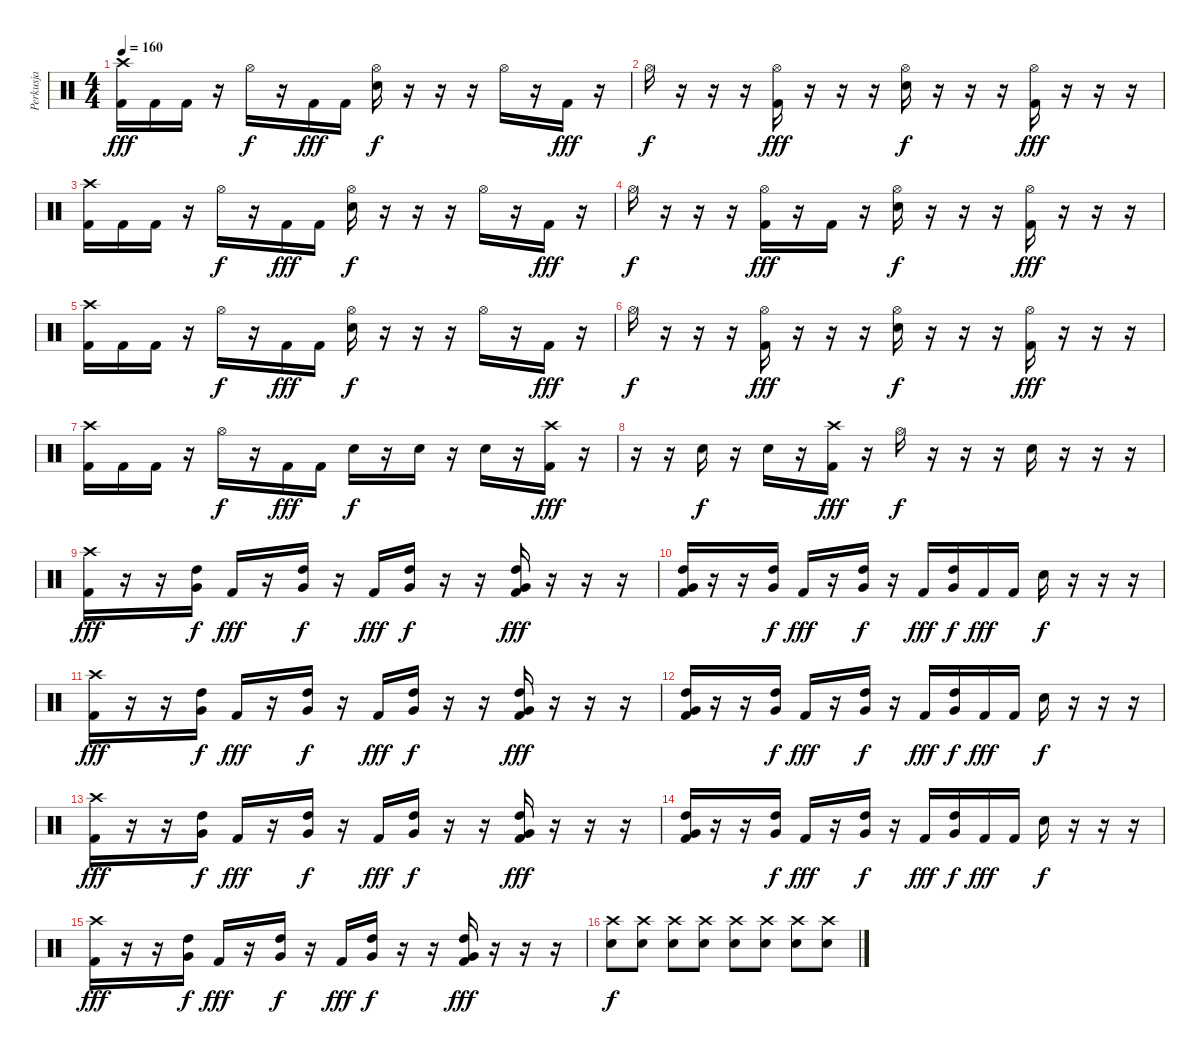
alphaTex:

\track ("Perkusja" "Perkusja") {instrument percussion}
\staff {score}
\articulation defaults
\ts (4 4)
\tempo 160
\clef neutral
\ks c
("Crash high (hit)" "Kick (hit) 2").16{dy fff} "Kick (hit) 2".16 "Kick (hit) 2".16 r.16 "Hi-Hat (open)".16{dy f} r.16 "Kick (hit) 2".16{dy fff} "Kick (hit) 2".16 ("Hi-Hat (open)" "Electric Snare (hit)").16{dy f} r.16 r.16 r.16 "Hi-Hat (open)".16 r.16 "Kick (hit) 2".16{dy fff} r.16 |
"Hi-Hat (open)".16{dy f} r.16 r.16 r.16 ("Hi-Hat (open)" "Kick (hit) 2").16{dy fff} r.16 r.16 r.16 ("Hi-Hat (open)" "Electric Snare (hit)").16{dy f} r.16 r.16 r.16 ("Hi-Hat (open)" "Kick (hit) 2").16{dy fff} r.16 r.16 r.16 |
("Crash high (hit)" "Kick (hit) 2").16 "Kick (hit) 2".16 "Kick (hit) 2".16 r.16 "Hi-Hat (open)".16{dy f} r.16 "Kick (hit) 2".16{dy fff} "Kick (hit) 2".16 ("Hi-Hat (open)" "Electric Snare (hit)").16{dy f} r.16 r.16 r.16 "Hi-Hat (open)".16 r.16 "Kick (hit) 2".16{dy fff} r.16 |
"Hi-Hat (open)".16{dy f} r.16 r.16 r.16 ("Hi-Hat (open)" "Kick (hit) 2").16{dy fff} r.16 "Kick (hit) 2".16 r.16 ("Hi-Hat (open)" "Electric Snare (hit)").16{dy f} r.16 r.16 r.16 ("Hi-Hat (open)" "Kick (hit) 2").16{dy fff} r.16 r.16 r.16 |
("Crash high (hit)" "Kick (hit) 2").16 "Kick (hit) 2".16 "Kick (hit) 2".16 r.16 "Hi-Hat (open)".16{dy f} r.16 "Kick (hit) 2".16{dy fff} "Kick (hit) 2".16 ("Hi-Hat (open)" "Electric Snare (hit)").16{dy f} r.16 r.16 r.16 "Hi-Hat (open)".16 r.16 "Kick (hit) 2".16{dy fff} r.16 |
"Hi-Hat (open)".16{dy f} r.16 r.16 r.16 ("Hi-Hat (open)" "Kick (hit) 2").16{dy fff} r.16 r.16 r.16 ("Hi-Hat (open)" "Electric Snare (hit)").16{dy f} r.16 r.16 r.16 ("Hi-Hat (open)" "Kick (hit) 2").16{dy fff} r.16 r.16 r.16 |
("Crash high (hit)" "Kick (hit) 2").16 "Kick (hit) 2".16 "Kick (hit) 2".16 r.16 "Hi-Hat (open)".16{dy f} r.16 "Kick (hit) 2".16{dy fff} "Kick (hit) 2".16 "Electric Snare (hit)".16{dy f} r.16 "Electric Snare (hit)".16 r.16 "Electric Snare (hit)".16 r.16 ("Crash high (hit)" "Kick (hit) 2").16{dy fff} r.16 |
r.16 r.16 "Electric Snare (hit)".16{dy f} r.16 "Electric Snare (hit)".16 r.16 ("Crash high (hit)" "Kick (hit) 2").16{dy fff} r.16 "Hi-Hat (open)".16{dy f} r.16 r.16 r.16 "Electric Snare (hit)".16 r.16 r.16 r.16 |
("Crash high (hit)" "Kick (hit) 2").16{dy fff} r.16 r.16 ("High Tom (hit)" "Very Low Tom (hit)").16{dy f} "Kick (hit) 2".16{dy fff} r.16 ("High Tom (hit)" "Very Low Tom (hit)").16{dy f} r.16 "Kick (hit) 2".16{dy fff} ("High Tom (hit)" "Very Low Tom (hit)").16{dy f} r.16 r.16 ("High Tom (hit)" "Very Low Tom (hit)" "Kick (hit) 2").16{dy fff} r.16 r.16 r.16 |
("High Tom (hit)" "Very Low Tom (hit)" "Kick (hit) 2").16 r.16 r.16 ("High Tom (hit)" "Very Low Tom (hit)").16{dy f} "Kick (hit) 2".16{dy fff} r.16 ("High Tom (hit)" "Very Low Tom (hit)").16{dy f} r.16 "Kick (hit) 2".16{dy fff} ("High Tom (hit)" "Very Low Tom (hit)").16{dy f} "Kick (hit) 2".16{dy fff} "Kick (hit) 2".16 "Electric Snare (hit)".16{dy f} r.16 r.16 r.16 |
("Crash high (hit)" "Kick (hit) 2").16{dy fff} r.16 r.16 ("High Tom (hit)" "Very Low Tom (hit)").16{dy f} "Kick (hit) 2".16{dy fff} r.16 ("High Tom (hit)" "Very Low Tom (hit)").16{dy f} r.16 "Kick (hit) 2".16{dy fff} ("High Tom (hit)" "Very Low Tom (hit)").16{dy f} r.16 r.16 ("High Tom (hit)" "Very Low Tom (hit)" "Kick (hit) 2").16{dy fff} r.16 r.16 r.16 |
("High Tom (hit)" "Very Low Tom (hit)" "Kick (hit) 2").16 r.16 r.16 ("High Tom (hit)" "Very Low Tom (hit)").16{dy f} "Kick (hit) 2".16{dy fff} r.16 ("High Tom (hit)" "Very Low Tom (hit)").16{dy f} r.16 "Kick (hit) 2".16{dy fff} ("High Tom (hit)" "Very Low Tom (hit)").16{dy f} "Kick (hit) 2".16{dy fff} "Kick (hit) 2".16 "Electric Snare (hit)".16{dy f} r.16 r.16 r.16 |
("Crash high (hit)" "Kick (hit) 2").16{dy fff} r.16 r.16 ("High Tom (hit)" "Very Low Tom (hit)").16{dy f} "Kick (hit) 2".16{dy fff} r.16 ("High Tom (hit)" "Very Low Tom (hit)").16{dy f} r.16 "Kick (hit) 2".16{dy fff} ("High Tom (hit)" "Very Low Tom (hit)").16{dy f} r.16 r.16 ("High Tom (hit)" "Very Low Tom (hit)" "Kick (hit) 2").16{dy fff} r.16 r.16 r.16 |
("High Tom (hit)" "Very Low Tom (hit)" "Kick (hit) 2").16 r.16 r.16 ("High Tom (hit)" "Very Low Tom (hit)").16{dy f} "Kick (hit) 2".16{dy fff} r.16 ("High Tom (hit)" "Very Low Tom (hit)").16{dy f} r.16 "Kick (hit) 2".16{dy fff} ("High Tom (hit)" "Very Low Tom (hit)").16{dy f} "Kick (hit) 2".16{dy fff} "Kick (hit) 2".16 "Electric Snare (hit)".16{dy f} r.16 r.16 r.16 |
("Crash high (hit)" "Kick (hit) 2").16{dy fff} r.16 r.16 ("High Tom (hit)" "Very Low Tom (hit)").16{dy f} "Kick (hit) 2".16{dy fff} r.16 ("High Tom (hit)" "Very Low Tom (hit)").16{dy f} r.16 "Kick (hit) 2".16{dy fff} ("High Tom (hit)" "Very Low Tom (hit)").16{dy f} r.16 r.16 ("High Tom (hit)" "Very Low Tom (hit)" "Kick (hit) 2").16{dy fff} r.16 r.16 r.16 |
("Crash high (hit)" "Electric Snare (hit)").8{dy f} ("Crash high (hit)" "Electric Snare (hit)").8 ("Crash high (hit)" "Electric Snare (hit)").8 ("Crash high (hit)" "Electric Snare (hit)").8 ("Crash high (hit)" "Electric Snare (hit)").8 ("Crash high (hit)" "Electric Snare (hit)").8 ("Crash high (hit)" "Electric Snare (hit)").8 ("Crash high (hit)" "Electric Snare (hit)").8
